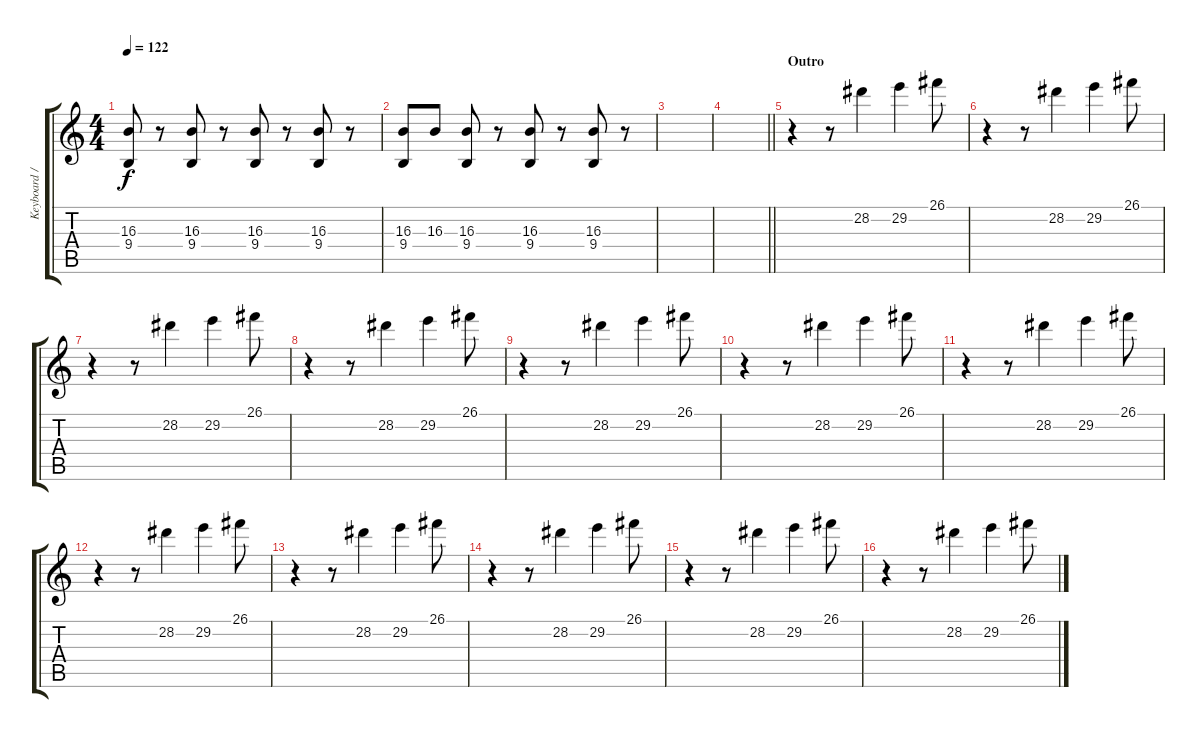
\track ("Keyboard / Synth 2" "Keyboard /") {instrument lead2sawtooth}
\staff {score tabs}
\tuning (E4 B3 G3 D3 A2 E2) {hide}
\ts (4 4)
\tempo 122
\clef g2
\ks c
(16.3 9.4).8{dy f instrument vibraphone} r.8 (16.3 9.4).8 r.8 (16.3 9.4).8 r.8 (16.3 9.4).8 r.8 |
(16.3 9.4).8 16.3.8 (16.3 9.4).8 r.8 (16.3 9.4).8 r.8 (16.3 9.4).8 r.8 |
|
\barLineRight lightlight
|
\section ("" "Outro")
r.4{volume 7} r.8 28.2.4 29.2.4 26.1.8 |
r.4 r.8 28.2.4 29.2.4 26.1.8 |
r.4 r.8 28.2.4 29.2.4 26.1.8 |
r.4 r.8 28.2.4 29.2.4 26.1.8 |
r.4 r.8 28.2.4 29.2.4 26.1.8 |
r.4 r.8 28.2.4 29.2.4 26.1.8 |
r.4 r.8 28.2.4 29.2.4 26.1.8 |
r.4 r.8 28.2.4 29.2.4 26.1.8 |
r.4 r.8 28.2.4 29.2.4 26.1.8 |
r.4 r.8 28.2.4 29.2.4 26.1.8 |
r.4 r.8 28.2.4 29.2.4 26.1.8 |
r.4 r.8 28.2.4 29.2.4 26.1.8
